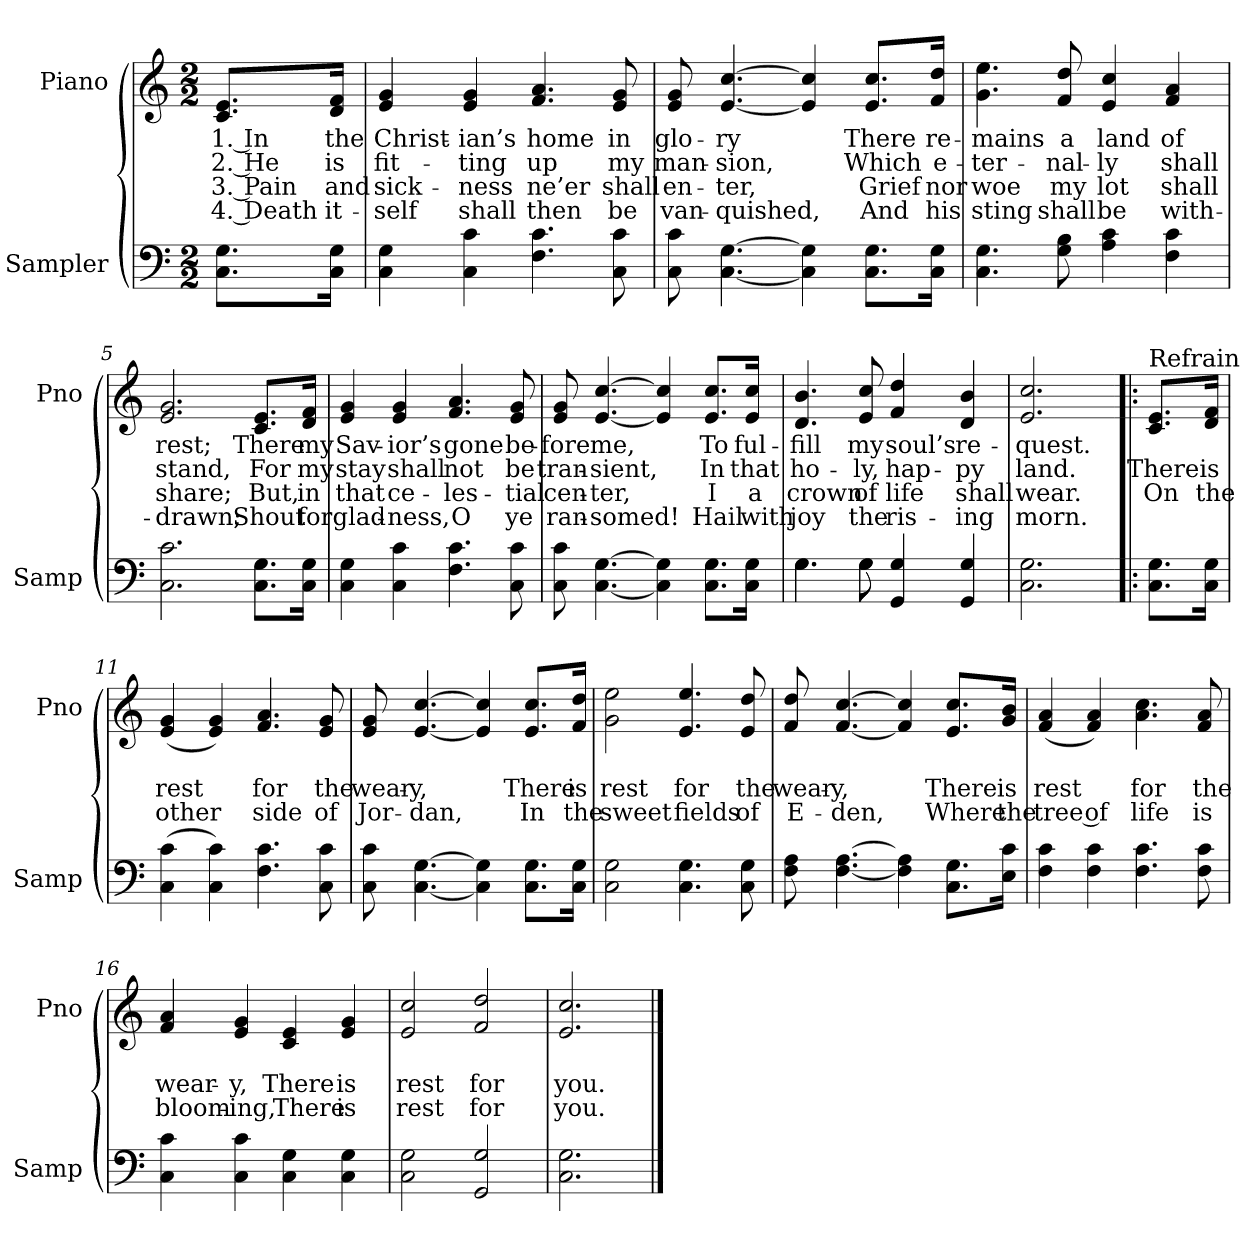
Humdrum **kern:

**kern	**kern	**text	**text	**text	**text
*part2	*part1	*part1	*part1	*part1	*part1
*staff2	*staff1	*staff1	*staff1	*staff1	*staff1
*I"Sampler	*I"Piano	*	*	*	*
*I'Samp	*I'Pno	*	*	*	*
*clefF4	*clefG2	*	*	*	*
*M2/2	*M2/2	*	*	*	*
=1	=1	=1	=1	=1	=1
8.C\ 8.G\L	8.c/ 8.e/L	1. In	2. He	3. Pain	4. Death
16C\ 16G\Jk	16d/ 16f/Jk	the	is	and	it-
=2	=2	=2	=2	=2	=2
4C 4G	4e 4g	Christ-	fit-	sick-	-self
4C 4c	4e 4g	-ian’s	-ting	-ness	shall
4.F 4.c	4.f 4.a	home	up	ne’er	then
8C 8c	8e 8g	in	my	shall	be
=3	=3	=3	=3	=3	=3
8C 8c	8e 8g	glo-	man-	en-	van-
[4.C [4.G	[4.e [4.cc	-ry	-sion,	-ter,	-quished,
4C] 4G]	4e] 4cc]	.	.	.	.
8.C\ 8.G\L	8.e/ 8.cc/L	There	Which	Grief	And
16C\ 16G\Jk	16f/ 16dd/Jk	re-	e-	nor	his
=4	=4	=4	=4	=4	=4
4.C 4.G	4.g 4.ee	-mains	-ter-	woe	sting
8G 8B	8f 8dd	a	-nal-	my	shall
4A 4c	4e 4cc	land	-ly	lot	be
4F 4c	4f 4a	of	shall	shall	with-
=5	=5	=5	=5	=5	=5
2.C 2.c	2.e 2.g	rest;	stand,	share;	-drawn;
8.C\ 8.G\L	8.c/ 8.e/L	There	For	But,	Shout
16C\ 16G\Jk	16d/ 16f/Jk	my	my	in	for
=6	=6	=6	=6	=6	=6
4C 4G	4e 4g	Sav-	stay	that	glad-
4C 4c	4e 4g	-ior’s	shall	ce-	-ness,
4.F 4.c	4.f 4.a	gone	not	-les-	O
8C 8c	8e 8g	be-	be	-tial	ye
=7	=7	=7	=7	=7	=7
8C 8c	8e 8g	-fore	tran-	cen-	ran-
[4.C [4.G	[4.e [4.cc	me,	-sient,	-ter,	-somed!
4C] 4G]	4e] 4cc]	.	.	.	.
8.C\ 8.G\L	8.e/ 8.cc/L	To	In	I	Hail
16C\ 16G\Jk	16e/ 16cc/Jk	ful-	that	a	with
=8	=8	=8	=8	=8	=8
*^	*	*	*	*	*
4.G\	4.G	4.d 4.b	-fill	ho-	crown	joy
8G\	8G	8e 8cc	my	-ly,	of	the
4GG 4G	2ryy	4f 4dd	soul’s	hap-	life	ris-
4GG 4G	.	4d 4b	re-	-py	shall	-ing
*v	*v	*	*	*	*	*
=9	=9	=9	=9	=9	=9
2.C 2.G	2.e 2.cc	-quest.	land.	wear.	morn.
=10!|:	=10!|:	=10!|:	=10!|:	=10!|:	=10!|:
!	!LO:TX:t=Refrain	!	!	!	!
8.C\ 8.G\L	8.c/ 8.e/L	.	There	On	.
16C\ 16G\Jk	16d/ 16f/Jk	.	is	the	.
=11	=11	=11	=11	=11	=11
(4C 4c	(4e 4g	.	rest	other	.
4C 4c)	4e 4g)	.	.	.	.
4.F 4.c	4.f 4.a	.	for	side	.
8C 8c	8e 8g	.	the	of	.
=12	=12	=12	=12	=12	=12
8C 8c	8e 8g	.	wear-	Jor-	.
[4.C [4.G	[4.e [4.cc	.	-y,	-dan,	.
4C] 4G]	4e] 4cc]	.	.	.	.
8.C\ 8.G\L	8.e/ 8.cc/L	.	There	In	.
16C\ 16G\Jk	16f/ 16dd/Jk	.	is	the	.
=13	=13	=13	=13	=13	=13
2C 2G	2g 2ee	.	rest	sweet	.
4.C 4.G	4.e 4.ee	.	for	fields	.
8C 8G	8e 8dd	.	the	of	.
=14	=14	=14	=14	=14	=14
8F 8A	8f 8dd	.	wear-	E-	.
[4.F [4.A	[4.f [4.cc	.	-y,	-den,	.
4F] 4A]	4f] 4cc]	.	.	.	.
8.C\ 8.G\L	8.e/ 8.cc/L	.	There	Where	.
16E\ 16c\Jk	16g/ 16b/Jk	.	is	the	.
=15	=15	=15	=15	=15	=15
4F 4c	(4f 4a	.	rest	tree of	.
4F 4c	4f 4a)	.	.	.	.
4.F 4.c	4.a 4.cc	.	for	life	.
8F 8c	8f 8a	.	the	is	.
=16	=16	=16	=16	=16	=16
4C 4c	4f 4a	.	wear-	bloom-	.
4C 4c	4e 4g	.	-y,	-ing,	.
4C 4G	4c 4e	.	There	There	.
4C 4G	4e 4g	.	is	is	.
=17	=17	=17	=17	=17	=17
2C 2G	2e 2cc	.	rest	rest	.
2GG 2G	2f 2dd	.	for	for	.
=18	=18	=18	=18	=18	=18
2.C 2.G	2.e 2.cc	.	you.	you.	.
==	==	==	==	==	==
*-	*-	*-	*-	*-	*-
